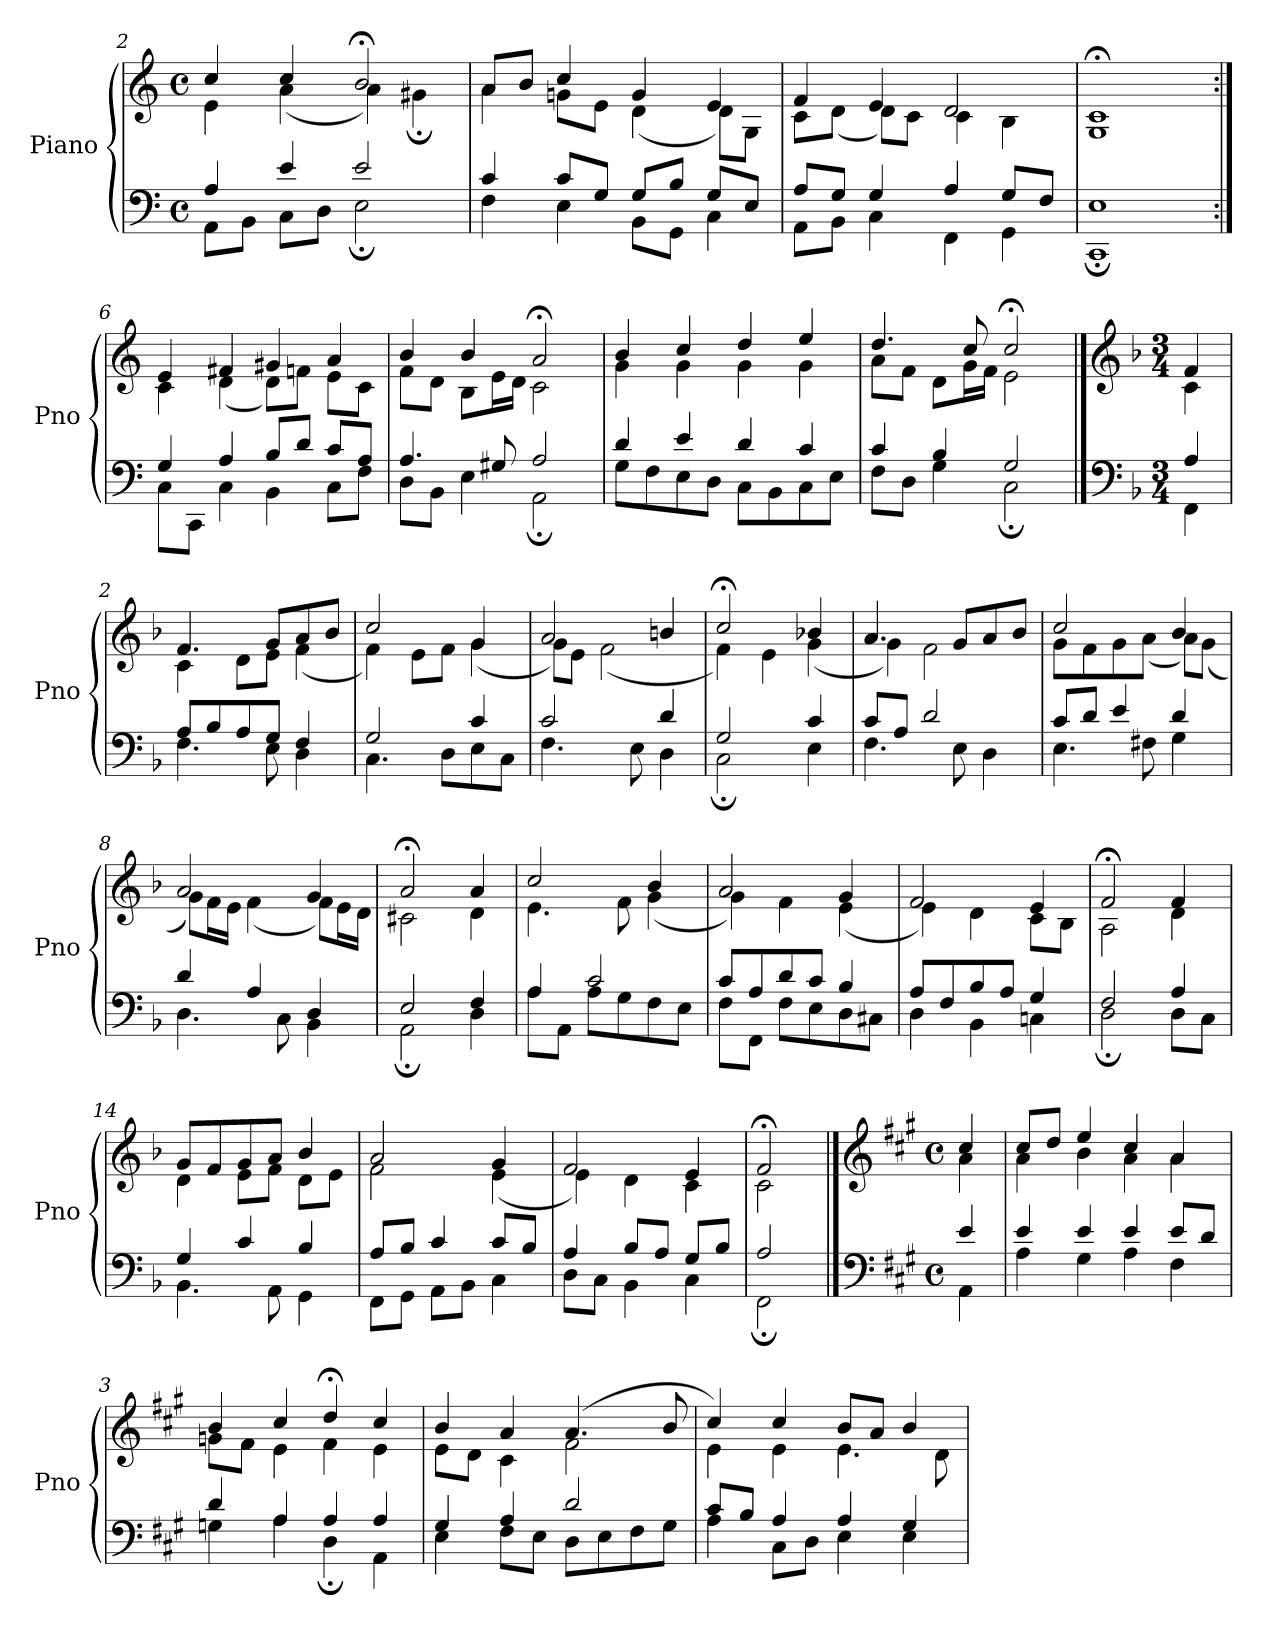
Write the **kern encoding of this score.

**kern	**kern
*part1	*part1
*staff2	*staff1
*I"Piano	*
*I'Pno	*
*clefF4	*clefG2
*k[]	*k[]
*M4/4	*M4/4
*met(c)	*met(c)
=2	=2
*^	*^
4A/	8AA\L	4cc/	4e\
.	8BB\J	.	.
4e/	8C\L	4cc/	(<4a\
.	8D\J	.	.
2e/	2E;\	2b;</	4a\)
.	.	.	4g#X;\
=3	=3	=3	=3
4c/	4F\	8a/L	4a\
.	.	8b/J	.
8c/L	4E\	4cc/	8gn\L
8G/J	.	.	8e\J
8G/L	8BB\L	4g/	(<4d\
8B/J	8GG\J	.	.
8G/L	4C\	4e/	8d\L)
8E/J	.	.	8G\J
=4	=4	=4	=4
8A/L	8AA\L	4f/	8c\L
8G/J	8BB\J	.	(<8d\J
4G/	4C\	4e/	8d\L)
.	.	.	8c\J
4A/	4FF\	2d/	4c\
8G/L	4GG\	.	4B\
8F/J	.	.	.
=5	=5	=5	=5
1E	1CC;	1c;<	1G
=6:|!	=6:|!	=6:|!	=6:|!
4G/	8C\L	4e/	4c\
.	8CC\J	.	.
4A/	4C\	4f#X/	(<4d\
8B/L	4BB\	4g#X/	8d\L)
8d/J	.	.	8fn\J
8c/L	8C\L	4a/	8e\L
8A/J	8F\J	.	8c\J
=7	=7	=7	=7
4.A/	8D\L	4b/	8f\L
.	8BB\J	.	8d\J
.	4E\	4b/	8B\L
8G#X/	.	.	16e\L
.	.	.	16d\JJ
2A/	2AA;\	2a;</	2c\
=8	=8	=8	=8
4d/	8G\L	4b/	4g\
.	8F\	.	.
4e/	8E\	4cc/	4g\
.	8D\J	.	.
4d/	8C\L	4dd/	4g\
.	8BB\	.	.
4c/	8C\	4ee/	4g\
.	8E\J	.	.
=9	=9	=9	=9
4c/	8F\L	4.dd/	8a\L
.	8D\J	.	8f\J
4B/	4G\	.	8d\L
.	.	8cc/	16g\L
.	.	.	16f\JJ
2G/	2C;\	2cc;</	2e\
==1	==1	==1	==1
*clefF4	*	*clefG2	*
*k[b-]	*	*k[b-]	*
*M3/4	*	*M3/4	*
4A/	4FF\	4f/	4c\
=2	=2	=2	=2
8A/L	4.F\	4.f/	4c\
8B-/	.	.	.
8A/	.	.	8d\L
8G/J	8E\	8g/L	8e\J
4F/	4D\	8a/	(<4f\
.	.	8b-/J	.
=3	=3	=3	=3
2G/	4.C\	2cc/	4f\)
.	.	.	8e\L
.	8D\L	.	8f\J
4c/	8E\	4g/	(<4g\
.	8C\J	.	.
=4	=4	=4	=4
2c/	4.F\	2a/	8g\L)
.	.	.	8e\J
.	.	.	(<2f\
.	8E\	.	.
4d/	4D\	4bn/	.
=5	=5	=5	=5
2G/	2C;\	2cc;</	4f\)
.	.	.	4e\
4c/	4E\	4b-X/	(<4g\
=6	=6	=6	=6
8c/L	4.F\	4.a/	4g\)
8A/J	.	.	.
2d/	.	.	2f\
.	8E\	8g/L	.
.	4D\	8a/	.
.	.	8b-/J	.
=7	=7	=7	=7
8c/L	4.E\	2cc/	8g\L
8d/J	.	.	8f\
4e/	.	.	8g\
.	8F#X\	.	(<8a\J
4d/	4G\	4b-/	8a\L)
.	.	.	(<8g\J
=8	=8	=8	=8
4d/	4.D\	2a/	8g\L)
.	.	.	16f\L
.	.	.	16e\JJ
4A/	.	.	(<4f\
.	8C\	.	.
4D/	4BB-\	4g/	8f\L)
.	.	.	16e\L
.	.	.	16d\JJ
=9	=9	=9	=9
2E/	2AA;\	2a;</	2c#X\
4F/	4D\	4a/	4d\
=10	=10	=10	=10
4A/	8A\L	2cc/	4.e\
.	8AA\J	.	.
2c/	8A\L	.	.
.	8G\	.	8f\
.	8F\	4b-/	(<4g\
.	8E\J	.	.
=11	=11	=11	=11
8c/L	8F\L	2a/	4g\)
8A/	8FF\J	.	.
8d/	8F\L	.	4f\
8c/J	8E\	.	.
4B-/	8D\	4g/	(<4e\
.	8C#X\J	.	.
=12	=12	=12	=12
8A/L	4D\	2f/	4e\)
8F/	.	.	.
8B-/	4BB-\	.	4d\
8A/J	.	.	.
4G/	4Cn\	4e/	8c\L
.	.	.	8B-\J
=13	=13	=13	=13
2F/	2D;\	2f;</	2A\
4A/	8D\L	4f/	4d\
.	8C\J	.	.
=14	=14	=14	=14
4G/	4.BB-\	8g/L	4d\
.	.	8f/	.
4c/	.	8g/	8e\L
.	8AA\	8a/J	8f\J
4B-/	4GG\	4b-/	8d\L
.	.	.	8e\J
=15	=15	=15	=15
8A/L	8FF\L	2a/	2f\
8B-/J	8GG\J	.	.
4c/	8AA\L	.	.
.	8BB-\J	.	.
8c/L	4C\	4g/	(<4e\
8B-/J	.	.	.
=16	=16	=16	=16
4A/	8D\L	2f/	4e\)
.	8C\J	.	.
8B-/L	4BB-\	.	4d\
8A/J	.	.	.
8G/L	4C\	4e/	4c\
8B-/J	.	.	.
=17	=17	=17	=17
2A/	2FF;\	2f;</	2c\
==1	==1	==1	==1
*clefF4	*	*clefG2	*
*k[f#c#g#]	*	*k[f#c#g#]	*
*M4/4	*	*M4/4	*
*met(c)	*	*met(c)	*
4e/	4AA\	4cc#/	4a\
=2	=2	=2	=2
4e/	4A\	8cc#/L	4a\
.	.	8dd/J	.
4e/	4G#\	4ee/	4b\
4e/	4A\	4cc#/	4a\
8e/L	4F#\	4a/	4a\
8d/J	.	.	.
=3	=3	=3	=3
4d/	4Gn\	4b/	8gn\L
.	.	.	8f#\J
4A/	4A\	4cc#/	4e\
4A/	4D;\	4dd;</	4f#\
4A/	4AA\	4cc#/	4e\
=4	=4	=4	=4
4G#/	4E\	4b/	8e\L
.	.	.	8d\J
4A/	8F#\L	4a/	4c#\
.	8E\J	.	.
2d/	8D\L	(>4.a/	2f#\
.	8E\	.	.
.	8F#\	.	.
.	8G#\J	8b/	.
=5	=5	=5	=5
8c#/L	4A\	4cc#/)	4e\
8B/J	.	.	.
4A/	8C#\L	4cc#/	4e\
.	8D\J	.	.
4A/	4E\	8b/L	4.e\
.	.	8a/J	.
4G#/	4E\	4b/	.
.	.	.	8d\
*v	*v	*	*
*	*v	*v
=	=
*-	*-
